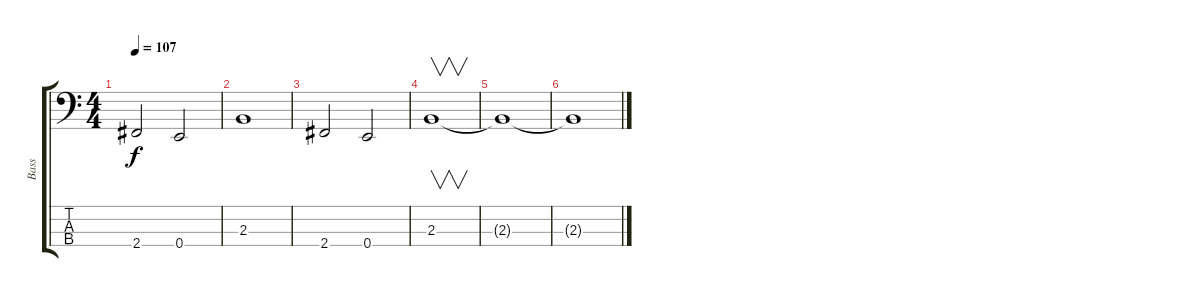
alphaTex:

\track ("Bass" "Bass") {instrument slapbass1}
\staff {score tabs}
\tuning (G2 D2 A1 E1) {hide}
\ts (4 4)
\tempo 107
\clef f4
\ks c
2.4.2{dy f} 0.4.2 |
2.3.1 |
2.4.2 0.4.2 |
2.3.1{v} |
2.3{t}.1 |
2.3{t}.1
